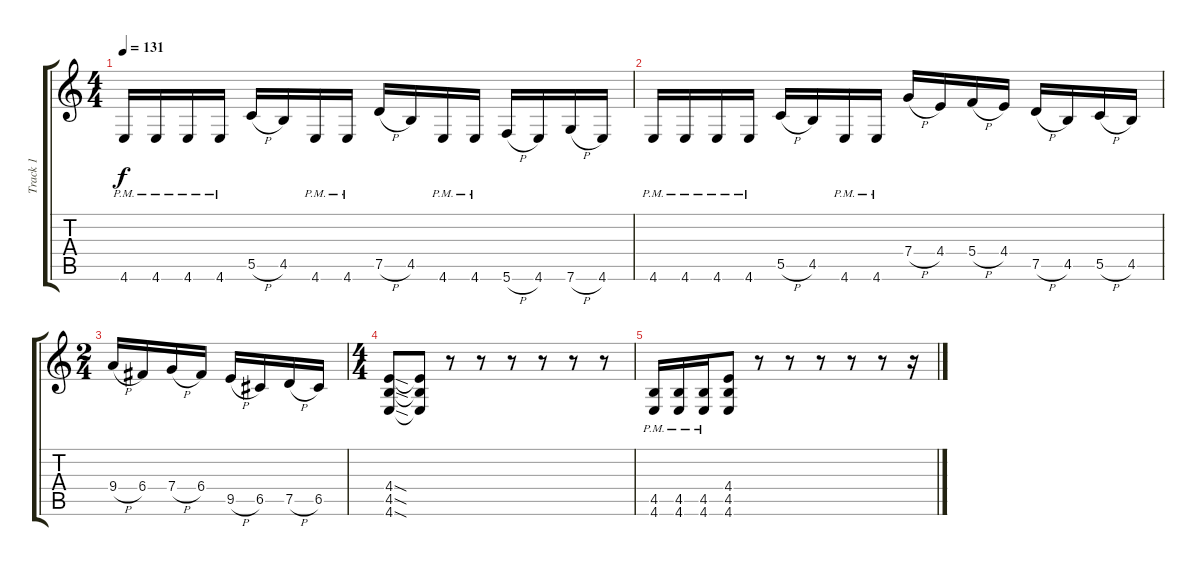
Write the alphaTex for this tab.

\track ("Track 1" "Track 1") {instrument distortionguitar}
\staff {score tabs}
\tuning (D4 A3 F3 C3 G2 C2) {hide}
\ts (4 4)
\tempo 131
\clef g2
\ks c
4.6{pm}.16{dy f} 4.6{pm}.16 4.6{pm}.16 4.6{pm}.16 5.5{h}.16 4.5.16 4.6{pm}.16 4.6{pm}.16 7.5{h}.16 4.5.16 4.6{pm}.16 4.6{pm}.16 5.6{h}.16 4.6.16 7.6{h}.16 4.6.16 |
4.6{pm}.16 4.6{pm}.16 4.6{pm}.16 4.6{pm}.16 5.5{h}.16 4.5.16 4.6{pm}.16 4.6{pm}.16 7.4{h}.16 4.4.16 5.4{h}.16 4.4.16 7.5{h}.16 4.5.16 5.5{h}.16 4.5.16 |
\ts (2 4)
9.4{h}.16 6.4.16 7.4{h}.16 6.4.16 9.5{h}.16 6.5.16 7.5{h}.16 6.5.16 |
\ts (4 4)
(4.4{sod} 4.5{sod} 4.6{sod}).8 (4.4{t} 4.5{t} 4.6{t}).8 r.8 r.8 r.8 r.8 r.8 r.8 |
(4.5{pm} 4.6{pm}).16 (4.5{pm} 4.6{pm}).16 (4.5{pm} 4.6{pm}).16 (4.4 4.5 4.6).8 r.8 r.8 r.8 r.8 r.8 r.16
